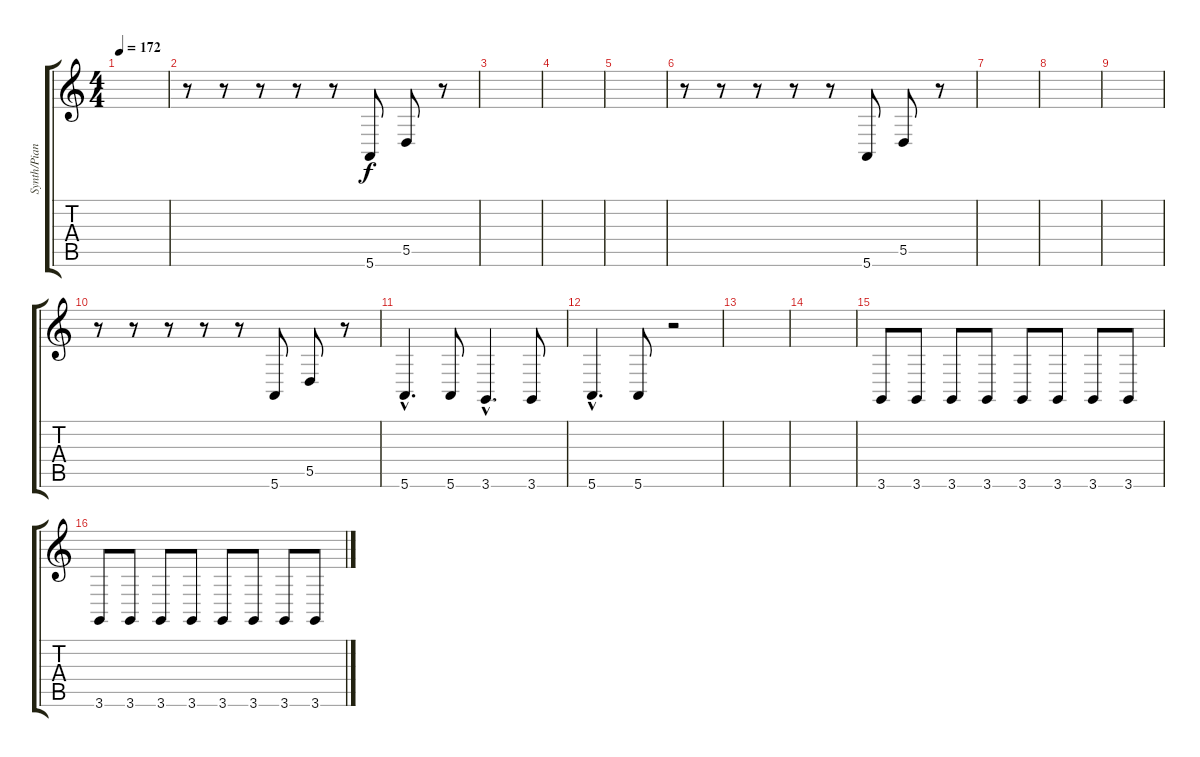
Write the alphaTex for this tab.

\track ("Synth/Piano" "Synth/Pian") {instrument reedorgan}
\staff {score tabs}
\tuning (E4 B3 G3 D3 A2 E2) {hide}
\ts (4 4)
\tempo 172
\clef g2
\ks c
|
r.8 r.8 r.8 r.8 r.8 5.6.8 5.5.8 r.8 |
|
|
|
r.8 r.8 r.8 r.8 r.8 5.6.8 5.5.8 r.8 |
|
|
|
r.8 r.8 r.8 r.8 r.8 5.6.8 5.5.8 r.8 |
5.6{hac}.4{d} 5.6.8 3.6{hac}.4{d} 3.6.8 |
5.6{hac}.4{d} 5.6.8 r.2 |
|
|
3.6.8 3.6.8 3.6.8 3.6.8 3.6.8 3.6.8 3.6.8 3.6.8 |
3.6.8 3.6.8 3.6.8 3.6.8 3.6.8 3.6.8 3.6.8 3.6.8
